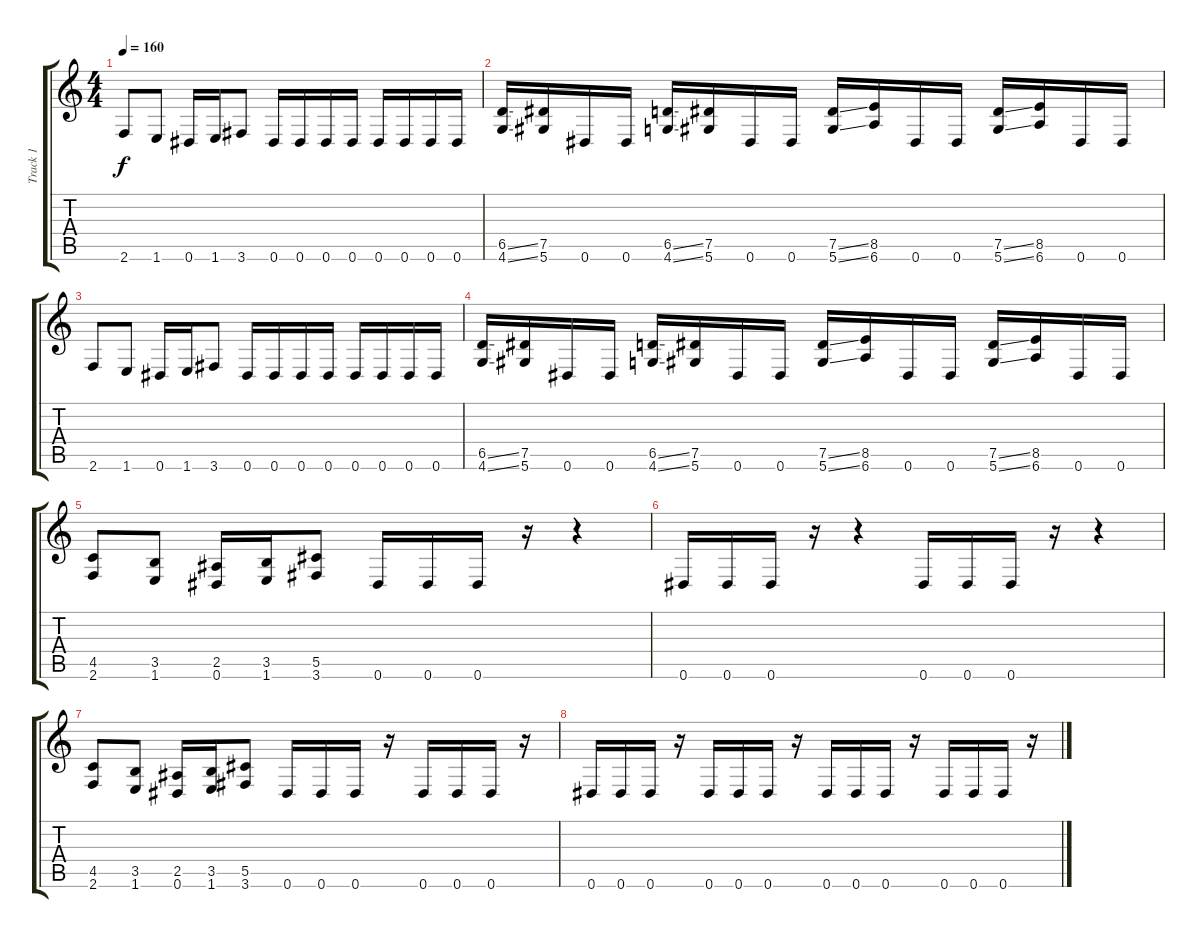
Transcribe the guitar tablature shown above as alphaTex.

\track ("Track 1" "Track 1") {instrument distortionguitar}
\staff {score tabs}
\tuning (Eb4 Bb3 Gb3 Db3 Ab2 Eb2) {hide}
\ts (4 4)
\tempo 160
\clef g2
\ks c
2.6.8{dy f} 1.6.8 0.6.16 1.6.16 3.6.8 0.6.16 0.6.16 0.6.16 0.6.16 0.6.16 0.6.16 0.6.16 0.6.16 |
(6.5{ss} 4.6{ss}).16 (7.5 5.6).16 0.6.16 0.6.16 (6.5{ss} 4.6{ss}).16 (7.5 5.6).16 0.6.16 0.6.16 (7.5{ss} 5.6{ss}).16 (8.5 6.6).16 0.6.16 0.6.16 (7.5{ss} 5.6{ss}).16 (8.5 6.6).16 0.6.16 0.6.16 |
2.6.8 1.6.8 0.6.16 1.6.16 3.6.8 0.6.16 0.6.16 0.6.16 0.6.16 0.6.16 0.6.16 0.6.16 0.6.16 |
(6.5{ss} 4.6{ss}).16 (7.5 5.6).16 0.6.16 0.6.16 (6.5{ss} 4.6{ss}).16 (7.5 5.6).16 0.6.16 0.6.16 (7.5{ss} 5.6{ss}).16 (8.5 6.6).16 0.6.16 0.6.16 (7.5{ss} 5.6{ss}).16 (8.5 6.6).16 0.6.16 0.6.16 |
(4.5 2.6).8 (3.5 1.6).8 (2.5 0.6).16 (3.5 1.6).16 (5.5 3.6).8 0.6.16 0.6.16 0.6.16 r.16 r.4 |
0.6.16 0.6.16 0.6.16 r.16 r.4 0.6.16 0.6.16 0.6.16 r.16 r.4 |
(4.5 2.6).8 (3.5 1.6).8 (2.5 0.6).16 (3.5 1.6).16 (5.5 3.6).8 0.6.16 0.6.16 0.6.16 r.16 0.6.16 0.6.16 0.6.16 r.16 |
0.6.16 0.6.16 0.6.16 r.16 0.6.16 0.6.16 0.6.16 r.16 0.6.16 0.6.16 0.6.16 r.16 0.6.16 0.6.16 0.6.16 r.16
